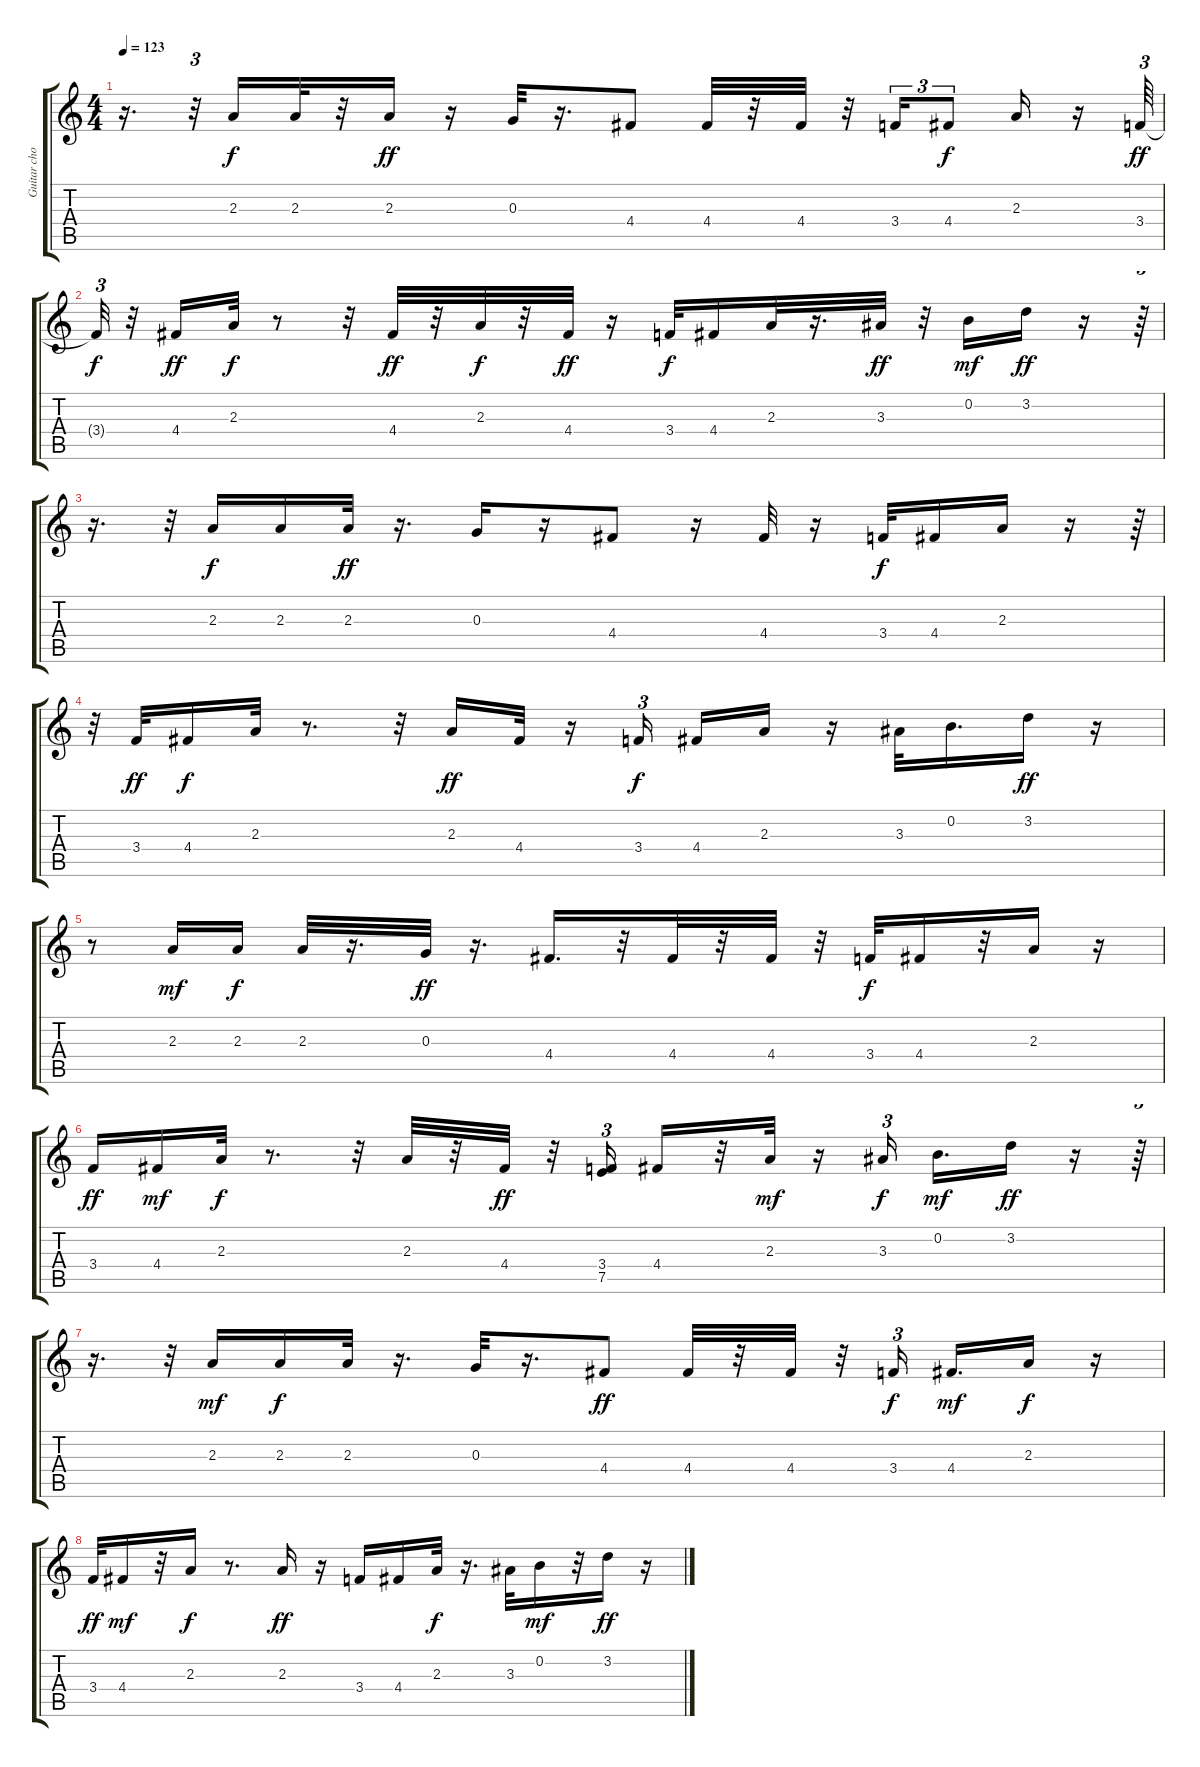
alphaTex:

\track ("Guitar chorus" "Guitar cho") {instrument electricguitarmuted}
\staff {score tabs}
\tuning (E4 B3 G3 D3 A2 E2) {hide}
\ts (4 4)
\tempo 123
\clef g2
\ks c
r.16{d dy ff} r.32{tu (3 2)} 2.3.16{dy f} 2.3.32 r.32 2.3.16{dy ff} r.16 0.3.32 r.16{d} 4.4.8 4.4.32 r.32 4.4.32 r.32 3.4.16{tu (3 2)} 4.4.8{tu (3 2) dy f} 2.3.16 r.16 3.4.64{tu (3 2) dy ff} |
3.4{t}.32{tu (3 2) dy f} r.32 4.4.16{dy ff} 2.3.32{dy f} r.8 r.32 4.4.32{dy ff} r.32 2.3.32{dy f} r.32 4.4.32{dy ff} r.16 3.4.32{dy f} 4.4.16 2.3.32 r.16{d} 3.3.32{dy ff} r.32 0.2.16{dy mf} 3.2.16{dy ff} r.16 r.64{tu (3 2)} |
r.16{d} r.32{tu (3 2)} 2.3.16{dy f} 2.3.16 2.3.32{dy ff} r.16{d} 0.3.16 r.16 4.4.8 r.16 4.4.32 r.16 3.4.32{dy f} 4.4.16 2.3.16 r.16 r.64{tu (3 2)} |
r.32{tu (3 2)} 3.4.32{dy ff} 4.4.16{dy f} 2.3.32 r.8{d} r.32 2.3.16{dy ff} 4.4.32 r.16 3.4.16{tu (3 2) dy f beam splitsecondary} 4.4.16 2.3.16 r.16 3.3.32 0.2.16{d} 3.2.16{dy ff} r.16 |
r.8 2.3.16{dy mf} 2.3.16{dy f} 2.3.32 r.16{d} 0.3.32{dy ff} r.16{d} 4.4.16{d} r.32 4.4.32 r.32 4.4.32 r.32 3.4.32{dy f} 4.4.16 r.32 2.3.16 r.16 |
3.4.16{dy ff} 4.4.16{dy mf} 2.3.32{dy f} r.8{d} r.32 2.3.32 r.32 4.4.32{dy ff} r.32 (3.4 7.5).16{tu (3 2)} 4.4.16 r.32 2.3.32{dy mf} r.16 3.3.16{tu (3 2) dy f} 0.2.16{d dy mf} 3.2.16{dy ff} r.16 r.64{tu (3 2)} |
r.16{d} r.32{tu (3 2)} 2.3.16{dy mf} 2.3.16{dy f} 2.3.32 r.16{d} 0.3.32 r.16{d} 4.4.8{dy ff} 4.4.32 r.32 4.4.32 r.32 3.4.16{tu (3 2) dy f} 4.4.16{d dy mf} 2.3.16{dy f} r.16 |
3.4.32{dy ff} 4.4.16{dy mf} r.32 2.3.16{dy f} r.8{d} 2.3.16{dy ff} r.16 3.4.16 4.4.16 2.3.32{dy f} r.16{d} 3.3.32 0.2.16{dy mf} r.32 3.2.16{dy ff} r.16
